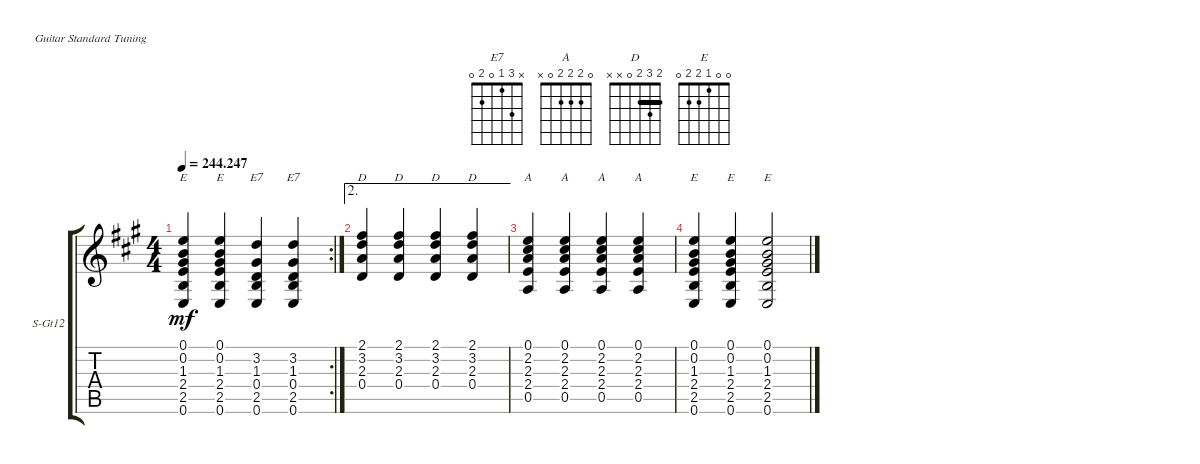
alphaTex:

\defaultSystemsLayout 4
\bracketExtendMode groupsimilarinstruments
\firstSystemTrackNameOrientation horizontal
\otherSystemsTrackNameOrientation horizontal
\track ("12 St. Steel Guitar" "S-Gt12") {instrument acousticguitarsteel}
\staff {score tabs}
\tuning (E4 B3 G3 D3 A2 E2)
\chord ("E7" x 3 1 0 2 0)
\chord ("A" 0 2 2 2 0 x)
\chord ("D" 2 3 2 0 x x) {barre 2}
\chord ("E" 0 0 1 2 2 0)
\rc 2
\ts (4 4)
\tempo
244.247
\accidentals auto
\clef g2
\ottava regular
\simile none
\scale
0.354497
\ks a
(0.6 2.5 2.4 1.3 0.2 0.1).4{ch "E" dy mf} (0.6 2.5 2.4 1.3 0.2 0.1).4{ch "E"} (0.6 2.5 0.4 1.3 3.2).4{ch "E7"} (0.6 2.5 0.4 1.3 3.2).4{ch "E7"} |
\ae 2
(0.4 2.3 3.2 2.1).4{ch "D"} (0.4 2.3 3.2 2.1).4{ch "D"} (0.4 2.3 3.2 2.1).4{ch "D"} (0.4 2.3 3.2 2.1).4{ch "D"} |
(0.5 2.4 2.3 2.2 0.1).4{ch "A"} (0.5 2.4 2.3 2.2 0.1).4{ch "A"} (0.5 2.4 2.3 2.2 0.1).4{ch "A"} (0.5 2.4 2.3 2.2 0.1).4{ch "A"} |
(0.6 2.5 2.4 1.3 0.2 0.1).4{ch "E"} (0.6 2.5 2.4 1.3 0.2 0.1).4{ch "E"} (0.6 2.5 2.4 1.3 0.2 0.1).2{ch "E"}
